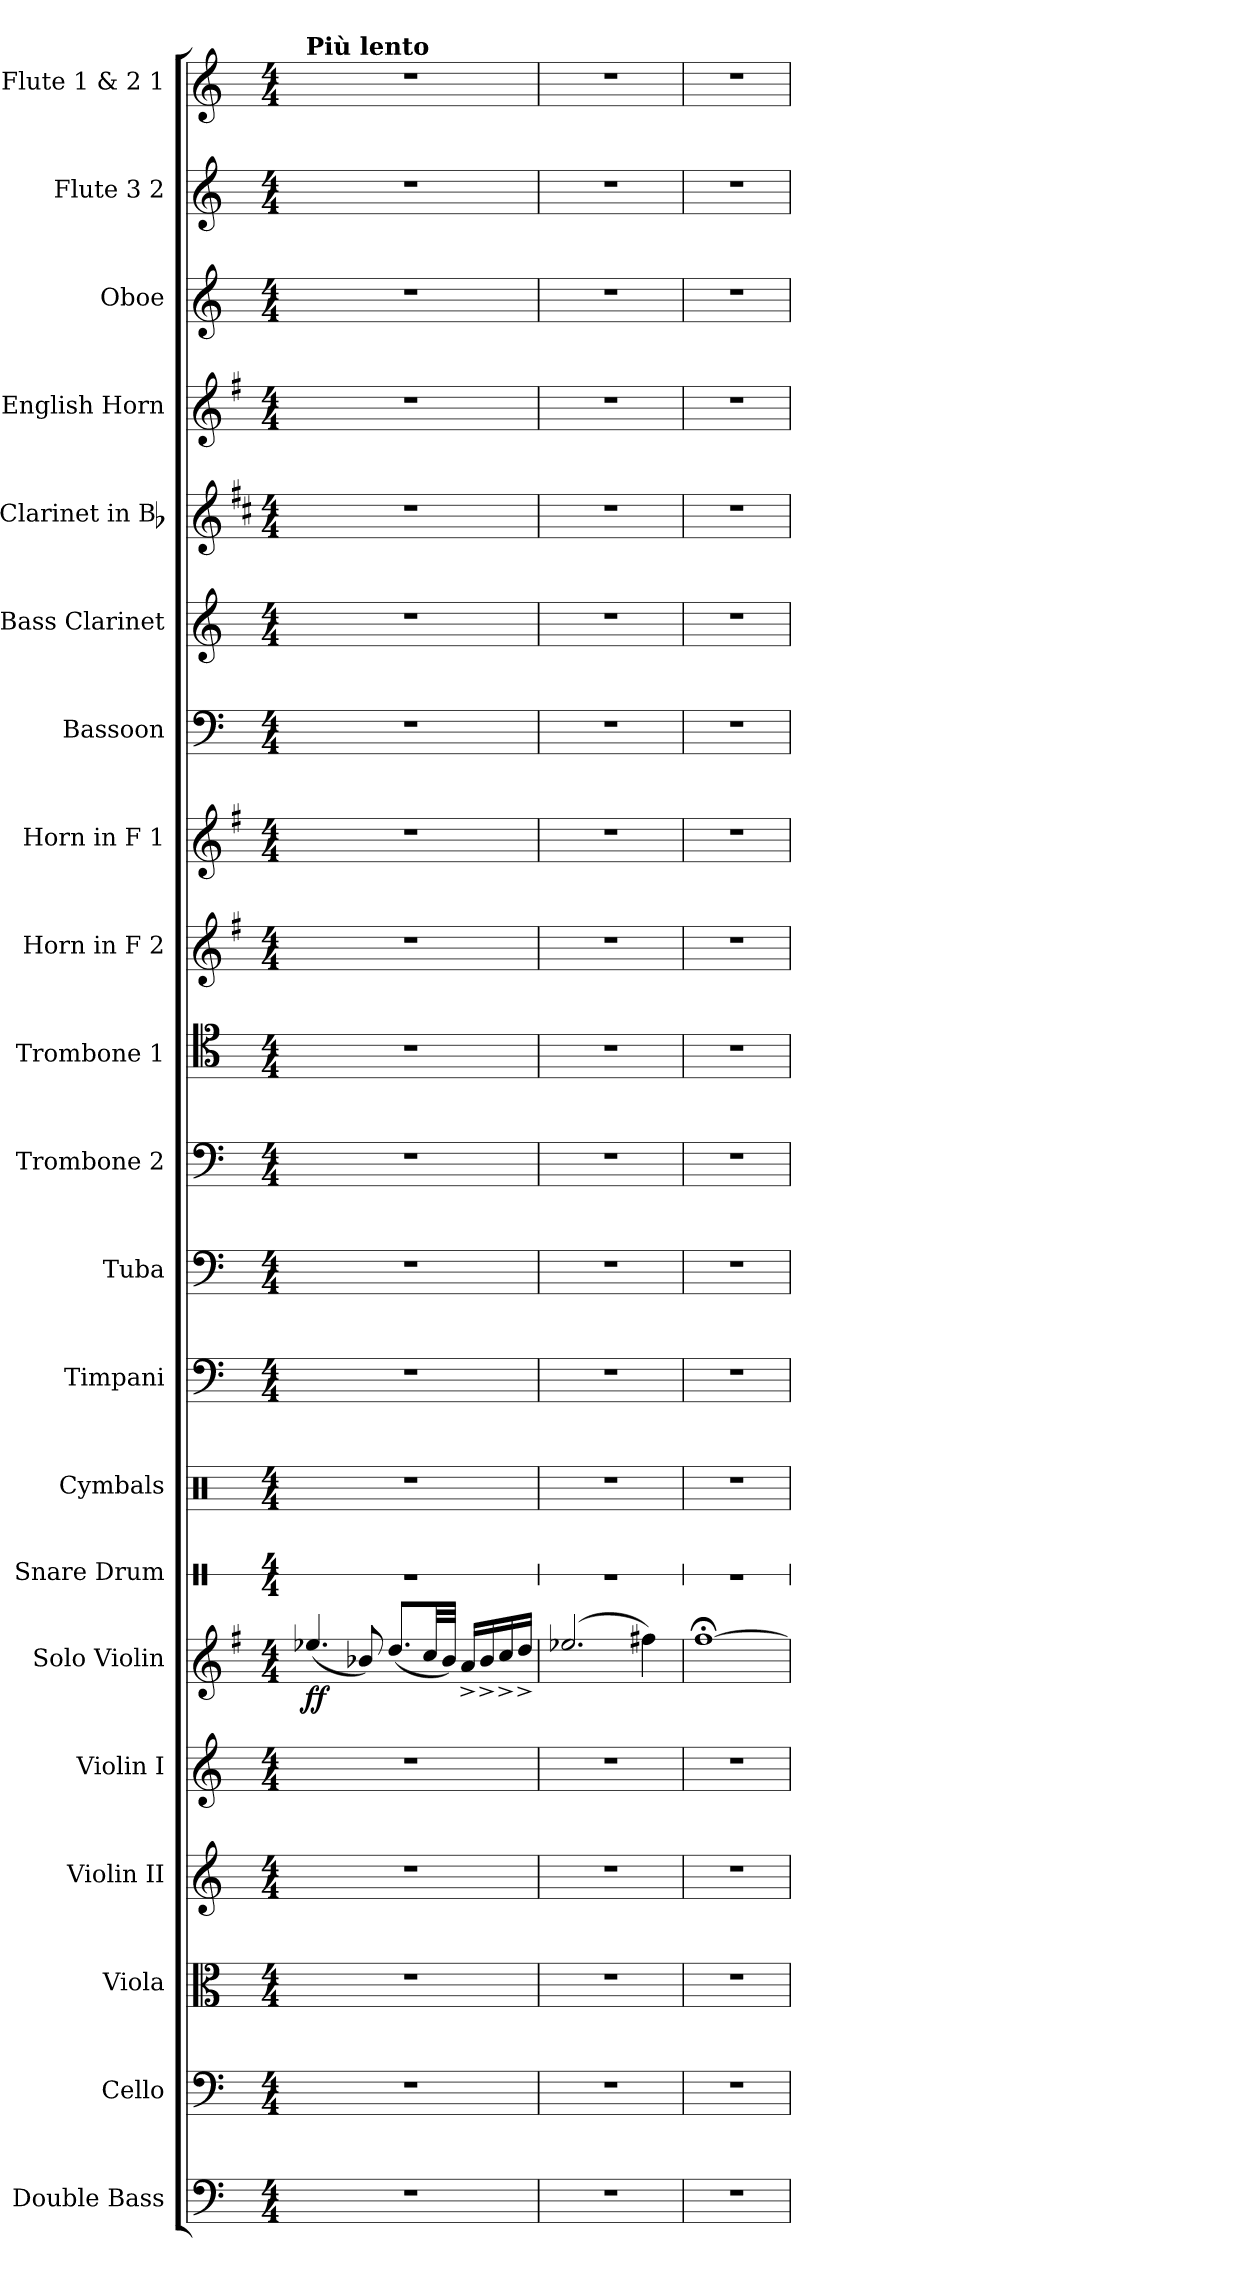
**kern	**kern	**kern	**kern	**kern	**kern	**dynam	**kern	**kern	**kern	**kern	**kern	**kern	**kern	**kern	**kern	**kern	**kern	**kern	**kern	**kern	**kern
*part21	*part20	*part19	*part18	*part17	*part16	*part16	*part15	*part14	*part13	*part12	*part11	*part10	*part9	*part8	*part7	*part6	*part5	*part4	*part3	*part2	*part1
*staff21	*staff20	*staff19	*staff18	*staff17	*staff16	*staff16	*staff15	*staff14	*staff13	*staff12	*staff11	*staff10	*staff9	*staff8	*staff7	*staff6	*staff5	*staff4	*staff3	*staff2	*staff1
*I"Double Bass	*I"Cello	*I"Viola	*I"Violin II	*I"Violin I	*I"Solo Violin	*	*I"Snare Drum	*I"Cymbals	*I"Timpani	*I"Tuba	*I"Trombone 2	*I"Trombone 1	*I"Horn in F 2	*I"Horn in F 1	*I"Bassoon	*I"Bass Clarinet	*I"Clarinet in Bb	*I"English Horn	*I"Oboe	*I"Flute 3 2	*I"Flute 1 & 2 1
*I'D.B.	*	*I'Vla.	*I'Vln. II	*I'Vln. I	*I'Vln.	*	*I'S.Dr.	*I'Cym.	*I'Timp.	*I'Tuba	*I'Tbn. 2	*I'Tbn. 1	*I'Hn. 2	*I'Hn. 1	*I'Bsn.	*I'B. Cl.	*	*I'E. Hn.	*I'Ob.	*I'Fl. 2	*I'Fl. 1
*	*	*	*	*	*	*	*stria1	*	*	*	*	*	*	*	*	*	*	*	*	*	*
*clefF4	*clefF4	*clefC3	*clefG2	*clefG2	*clefG2	*	*clefX	*clefX	*clefF4	*clefF4	*clefF4	*clefC4	*clefG2	*clefG2	*clefF4	*clefG2	*clefG2	*clefG2	*clefG2	*clefG2	*clefG2
*ITrd7c12	*	*	*	*	*ITrd4c7	*	*	*	*	*	*	*	*ITrd4c7	*ITrd4c7	*	*ITrd8c14	*ITrd1c2	*ITrd4c7	*	*	*
*k[]	*k[]	*k[]	*k[]	*k[]	*k[]	*	*k[]	*k[]	*k[]	*k[]	*k[]	*k[]	*k[]	*k[]	*k[]	*k[]	*k[]	*k[]	*k[]	*k[]	*k[]
*C:	*C:	*C:	*C:	*C:	*C:	*	*C:	*C:	*C:	*C:	*C:	*C:	*C:	*C:	*C:	*C:	*C:	*C:	*C:	*C:	*C:
*M4/4	*M4/4	*M4/4	*M4/4	*M4/4	*M4/4	*	*M4/4	*M4/4	*M4/4	*M4/4	*M4/4	*M4/4	*M4/4	*M4/4	*M4/4	*M4/4	*M4/4	*M4/4	*M4/4	*M4/4	*M4/4
=1	=1	=1	=1	=1	=1	=1	=1	=1	=1	=1	=1	=1	=1	=1	=1	=1	=1	=1	=1	=1	=1
!	!	!	!	!	!	!	!	!	!	!	!	!	!	!	!	!	!	!	!	!	!LO:TX:a:B:t=Più lento
!	!	!	!	!	!	!LO:DY:b	!	!	!	!	!	!	!	!	!	!	!	!	!	!	!
1r	1r	1r	1r	1r	(<4.a-X/	ff	1r	1r	1r	1r	1r	1r	1r	1r	1r	1r	1r	1r	1r	1r	1r
.	.	.	.	.	8e-X/)	.	.	.	.	.	.	.	.	.	.	.	.	.	.	.	.
.	.	.	.	.	(<8.g/L	.	.	.	.	.	.	.	.	.	.	.	.	.	.	.	.
.	.	.	.	.	32f/LL	.	.	.	.	.	.	.	.	.	.	.	.	.	.	.	.
.	.	.	.	.	32e-/JJJ)	.	.	.	.	.	.	.	.	.	.	.	.	.	.	.	.
.	.	.	.	.	16d^</LL	.	.	.	.	.	.	.	.	.	.	.	.	.	.	.	.
.	.	.	.	.	16e-^</	.	.	.	.	.	.	.	.	.	.	.	.	.	.	.	.
.	.	.	.	.	16f^</	.	.	.	.	.	.	.	.	.	.	.	.	.	.	.	.
.	.	.	.	.	16g^</JJ	.	.	.	.	.	.	.	.	.	.	.	.	.	.	.	.
=2	=2	=2	=2	=2	=2	=2	=2	=2	=2	=2	=2	=2	=2	=2	=2	=2	=2	=2	=2	=2	=2
1r	1r	1r	1r	1r	(2.a-X/	.	1r	1r	1r	1r	1r	1r	1r	1r	1r	1r	1r	1r	1r	1r	1r
.	.	.	.	.	4bn\)	.	.	.	.	.	.	.	.	.	.	.	.	.	.	.	.
=3	=3	=3	=3	=3	=3	=3	=3	=3	=3	=3	=3	=3	=3	=3	=3	=3	=3	=3	=3	=3	=3
1r	1r	1r	1r	1r	[1b;<	.	1r	1r	1r	1r	1r	1r	1r	1r	1r	1r	1r	1r	1r	1r	1r
=	=	=	=	=	=	=	=	=	=	=	=	=	=	=	=	=	=	=	=	=	=
*-	*-	*-	*-	*-	*-	*-	*-	*-	*-	*-	*-	*-	*-	*-	*-	*-	*-	*-	*-	*-	*-
